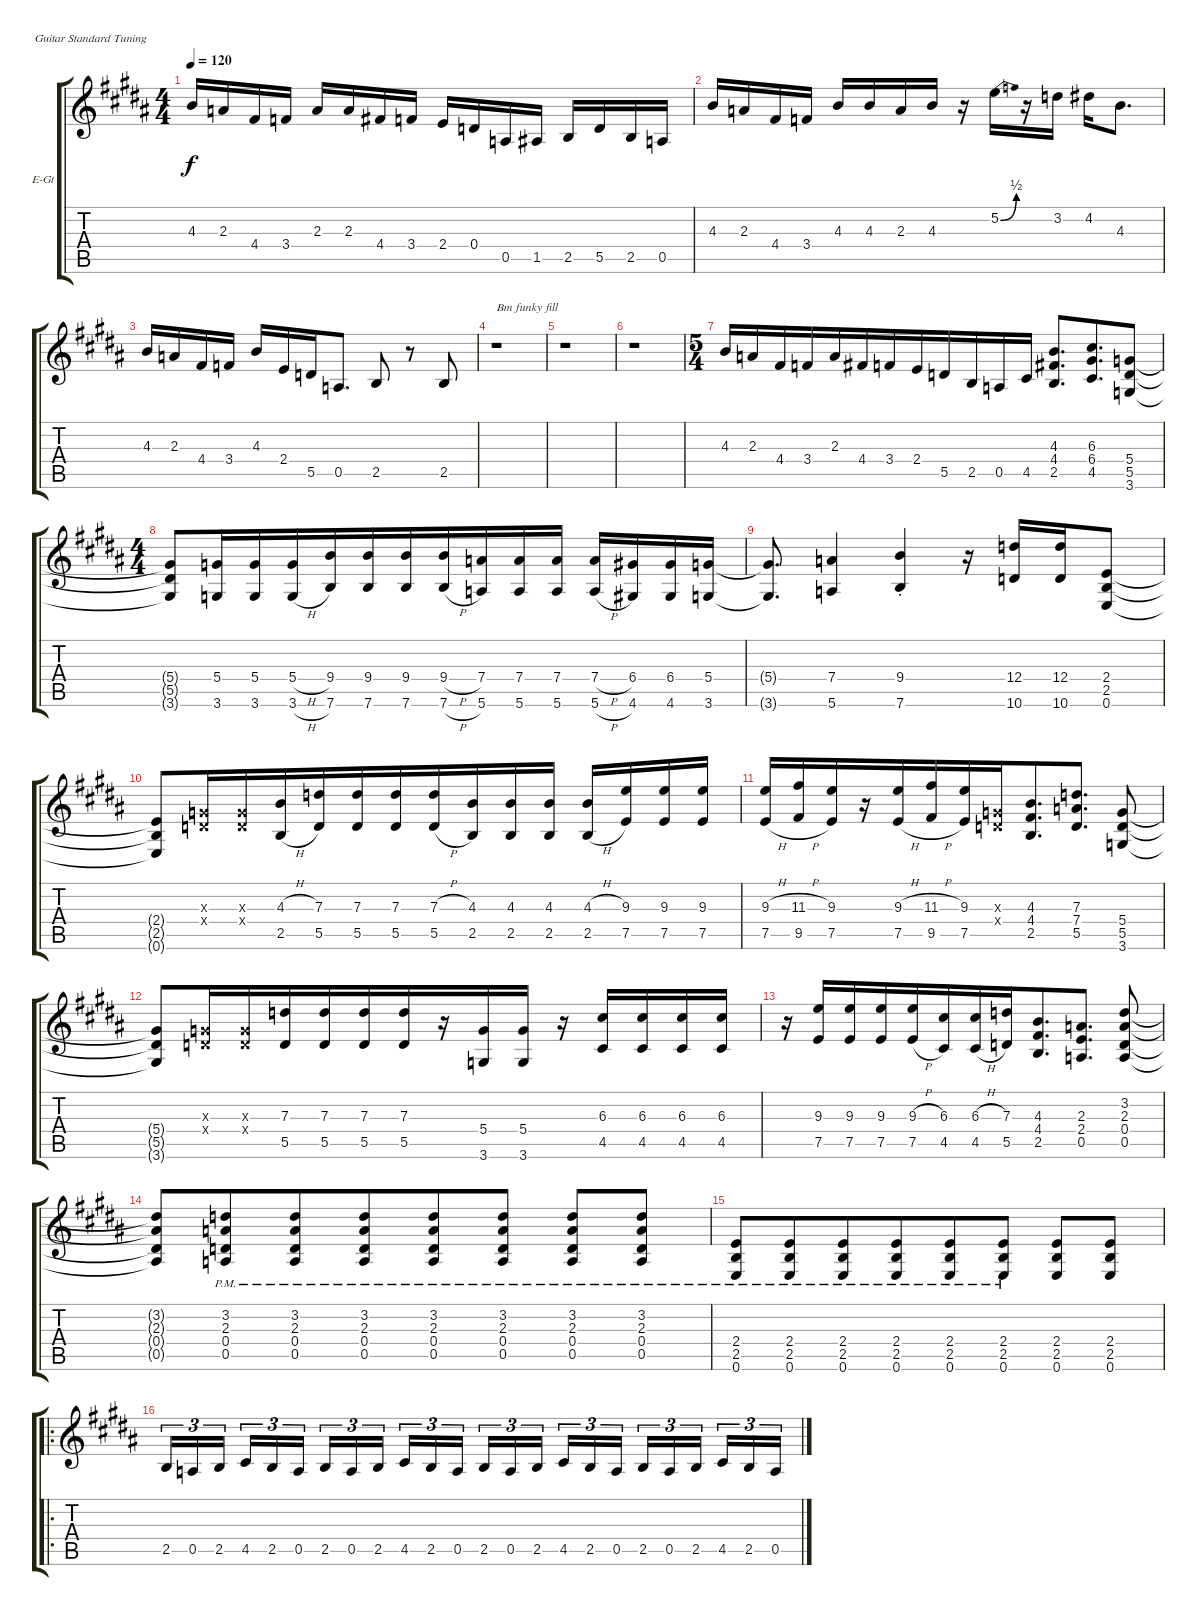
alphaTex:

\bracketExtendMode groupsimilarinstruments
\firstSystemTrackNameOrientation horizontal
\otherSystemsTrackNameOrientation horizontal
\track ("Nay Windhead" "E-Gt") {instrument overdrivenguitar}
\staff {score tabs}
\tuning (E4 B3 G3 D3 A2 E2)
\ts (4 4)
\tempo 120
\clef g2
\ks g#minor
4.3{acc forcenatural}.16{dy f} 2.3{acc forcenatural}.16 4.4{acc #}.16 3.4{acc forcenatural}.16 2.3{acc forcenatural}.16 2.3{acc forcenatural}.16 4.4{acc #}.16 3.4{acc forcenatural}.16 2.4{acc forcenatural}.16 0.4{acc forcenatural}.16 0.5{acc forcenatural}.16 1.5{acc #}.16 2.5{acc forcenatural}.16 5.5{acc forcenatural}.16 2.5{acc forcenatural}.16 0.5{acc forcenatural}.16 |
4.3{acc forcenatural}.16 2.3{acc forcenatural}.16 4.4{acc #}.16 3.4{acc forcenatural}.16 4.3{acc forcenatural}.16 4.3{acc forcenatural}.16 2.3{acc forcenatural}.16 4.3{acc forcenatural}.16 r.16 5.2{be (bend 0 0 60 2) acc forcenatural}.16 r.16 3.2{acc forcenatural}.16 4.2{acc #}.16 4.3{acc forcenatural}.8{d} |
4.3{acc forcenatural}.16 2.3{acc forcenatural}.16 4.4{acc #}.16 3.4{acc forcenatural}.16 4.3{acc forcenatural}.16 2.4{acc forcenatural}.16 5.5{acc forcenatural}.16 0.5{acc forcenatural}.8{d} 2.5{acc forcenatural}.8 r.8 2.5{acc forcenatural}.8 |
r.1{txt "Bm funky fill"} |
r.1 |
r.1 |
\ts (5 4)
\beaming (8 6 4)
4.3{acc forcenatural}.16 2.3{acc forcenatural}.16 4.4{acc #}.16 3.4{acc forcenatural}.16 2.3{acc forcenatural}.16 4.4{acc #}.16 3.4{acc forcenatural}.16 2.4{acc forcenatural}.16 5.5{acc forcenatural}.16 2.5{acc forcenatural}.16 0.5{acc forcenatural}.16 4.5{acc #}.16 (4.3{acc forcenatural} 4.4{acc #} 2.5{acc forcenatural}).8{d} (6.3{acc #} 6.4{acc #} 4.5{acc #}).8{d} (5.4{acc forcenatural} 5.5{acc forcenatural} 3.6{acc forcenatural}).8 |
\ts (4 4)
\beaming (8 6 4)
(5.4{t acc forcenatural} 5.5{t acc forcenatural} 3.6{t acc forcenatural}).8 (5.4{acc forcenatural} 3.6{acc forcenatural}).16 (5.4{acc forcenatural} 3.6{acc forcenatural}).16 (5.4{h acc forcenatural} 3.6{h acc forcenatural}).16 (9.4{acc forcenatural} 7.6{acc forcenatural}).16 (9.4{acc forcenatural} 7.6{acc forcenatural}).16 (9.4{acc forcenatural} 7.6{acc forcenatural}).16 (9.4{h acc forcenatural} 7.6{h acc forcenatural}).16 (7.4{acc forcenatural} 5.6{acc forcenatural}).16 (7.4{acc forcenatural} 5.6{acc forcenatural}).16 (7.4{acc forcenatural} 5.6{acc forcenatural}).16 (7.4{h acc forcenatural} 5.6{h acc forcenatural}).16 (6.4{acc #} 4.6{acc #}).16 (6.4{acc #} 4.6{acc #}).16 (5.4{acc forcenatural} 3.6{acc forcenatural}).16 |
(5.4{t acc forcenatural} 3.6{t acc forcenatural}).8{d} (7.4{acc forcenatural} 5.6{acc forcenatural}).4 (9.4{st acc forcenatural} 7.6{st acc forcenatural}).4 r.16 (12.4{acc forcenatural} 10.6{acc forcenatural}).16 (12.4{acc forcenatural} 10.6{acc forcenatural}).16 (2.4{acc forcenatural} 2.5{acc forcenatural} 0.6{acc forcenatural}).8 |
(2.4{t acc forcenatural} 2.5{t acc forcenatural} 0.6{t acc forcenatural}).8 (0.3{x acc forcenatural} 0.4{x acc forcenatural}).16 (0.3{x acc forcenatural} 0.4{x acc forcenatural}).16 (4.3{h acc forcenatural} 2.5{h acc forcenatural}).16 (7.3{acc forcenatural} 5.5{acc forcenatural}).16 (7.3{acc forcenatural} 5.5{acc forcenatural}).16 (7.3{acc forcenatural} 5.5{acc forcenatural}).16 (7.3{h acc forcenatural} 5.5{h acc forcenatural}).16 (4.3{acc forcenatural} 2.5{acc forcenatural}).16 (4.3{acc forcenatural} 2.5{acc forcenatural}).16 (4.3{acc forcenatural} 2.5{acc forcenatural}).16 (4.3{h acc forcenatural} 2.5{h acc forcenatural}).16 (9.3{acc forcenatural} 7.5{acc forcenatural}).16 (9.3{acc forcenatural} 7.5{acc forcenatural}).16 (9.3{acc forcenatural} 7.5{acc forcenatural}).16 |
(9.3{h acc forcenatural} 7.5{h acc forcenatural}).16 (11.3{h acc #} 9.5{h acc #}).16 (9.3{acc forcenatural} 7.5{acc forcenatural}).16 r.16 (9.3{h acc forcenatural} 7.5{h acc forcenatural}).16 (11.3{h acc #} 9.5{h acc #}).16 (9.3{acc forcenatural} 7.5{acc forcenatural}).16 (0.3{x acc forcenatural} 0.4{x acc forcenatural}).16 (4.3{acc forcenatural} 4.4{acc #} 2.5{acc forcenatural}).8{d} (7.3{acc forcenatural} 7.4{acc forcenatural} 5.5{acc forcenatural}).8{d} (5.4{acc forcenatural} 5.5{acc forcenatural} 3.6{acc forcenatural}).8 |
(5.4{t acc forcenatural} 5.5{t acc forcenatural} 3.6{t acc forcenatural}).8 (0.3{x acc forcenatural} 0.4{x acc forcenatural}).16 (0.3{x acc forcenatural} 0.4{x acc forcenatural}).16 (7.3{acc forcenatural} 5.5{acc forcenatural}).16 (7.3{acc forcenatural} 5.5{acc forcenatural}).16 (7.3{acc forcenatural} 5.5{acc forcenatural}).16 (7.3{acc forcenatural} 5.5{acc forcenatural}).16 r.16 (5.4{acc forcenatural} 3.6{acc forcenatural}).16 (5.4{acc forcenatural} 3.6{acc forcenatural}).16 r.16 (6.3{acc #} 4.5{acc #}).16 (6.3{acc #} 4.5{acc #}).16 (6.3{acc #} 4.5{acc #}).16 (6.3{acc #} 4.5{acc #}).16 |
r.16 (9.3{acc forcenatural} 7.5{acc forcenatural}).16 (9.3{acc forcenatural} 7.5{acc forcenatural}).16 (9.3{acc forcenatural} 7.5{acc forcenatural}).16 (9.3{h acc forcenatural} 7.5{h acc forcenatural}).16 (6.3{acc #} 4.5{acc #}).16 (6.3{h acc #} 4.5{h acc #}).16 (7.3{acc forcenatural} 5.5{acc forcenatural}).16 (4.3{acc forcenatural} 4.4{acc #} 2.5{acc forcenatural}).8{d} (2.3{acc forcenatural} 2.4{acc forcenatural} 0.5{acc forcenatural}).8{d} (3.2{acc forcenatural} 2.3{acc forcenatural} 0.4{acc forcenatural} 0.5{acc forcenatural}).8 |
(3.2{t acc forcenatural} 2.3{t acc forcenatural} 0.4{t acc forcenatural} 0.5{t acc forcenatural}).8 (3.2{pm acc forcenatural} 2.3{pm acc forcenatural} 0.4{pm acc forcenatural} 0.5{pm acc forcenatural}).8 (3.2{pm acc forcenatural} 2.3{pm acc forcenatural} 0.4{pm acc forcenatural} 0.5{pm acc forcenatural}).8 (3.2{pm acc forcenatural} 2.3{pm acc forcenatural} 0.4{pm acc forcenatural} 0.5{pm acc forcenatural}).8 (3.2{pm acc forcenatural} 2.3{pm acc forcenatural} 0.4{pm acc forcenatural} 0.5{pm acc forcenatural}).8 (3.2{pm acc forcenatural} 2.3{pm acc forcenatural} 0.4{pm acc forcenatural} 0.5{pm acc forcenatural}).8 (3.2{pm acc forcenatural} 2.3{pm acc forcenatural} 0.4{pm acc forcenatural} 0.5{pm acc forcenatural}).8 (3.2{pm acc forcenatural} 2.3{pm acc forcenatural} 0.4{pm acc forcenatural} 0.5{pm acc forcenatural}).8 |
(2.4{pm acc forcenatural} 2.5{pm acc forcenatural} 0.6{pm acc forcenatural}).8 (2.4{pm acc forcenatural} 2.5{pm acc forcenatural} 0.6{pm acc forcenatural}).8 (2.4{pm acc forcenatural} 2.5{pm acc forcenatural} 0.6{pm acc forcenatural}).8 (2.4{pm acc forcenatural} 2.5{pm acc forcenatural} 0.6{pm acc forcenatural}).8 (2.4{pm acc forcenatural} 2.5{pm acc forcenatural} 0.6{pm acc forcenatural}).8 (2.4{pm acc forcenatural} 2.5{pm acc forcenatural} 0.6{pm acc forcenatural}).8 (2.4{acc forcenatural} 2.5{acc forcenatural} 0.6{acc forcenatural}).8 (2.4{acc forcenatural} 2.5{acc forcenatural} 0.6{acc forcenatural}).8 |
\ro
\beaming (8 2 2 2 2)
2.5{acc forcenatural}.16{tu (3 2)} 0.5{acc forcenatural}.16{tu (3 2)} 2.5{acc forcenatural}.16{tu (3 2)} 4.5{acc #}.16{tu (3 2)} 2.5{acc forcenatural}.16{tu (3 2)} 0.5{acc forcenatural}.16{tu (3 2)} 2.5{acc forcenatural}.16{tu (3 2)} 0.5{acc forcenatural}.16{tu (3 2)} 2.5{acc forcenatural}.16{tu (3 2)} 4.5{acc #}.16{tu (3 2)} 2.5{acc forcenatural}.16{tu (3 2)} 0.5{acc forcenatural}.16{tu (3 2)} 2.5{acc forcenatural}.16{tu (3 2)} 0.5{acc forcenatural}.16{tu (3 2)} 2.5{acc forcenatural}.16{tu (3 2)} 4.5{acc #}.16{tu (3 2)} 2.5{acc forcenatural}.16{tu (3 2)} 0.5{acc forcenatural}.16{tu (3 2)} 2.5{acc forcenatural}.16{tu (3 2)} 0.5{acc forcenatural}.16{tu (3 2)} 2.5{acc forcenatural}.16{tu (3 2)} 4.5{acc #}.16{tu (3 2)} 2.5{acc forcenatural}.16{tu (3 2)} 0.5{acc forcenatural}.16{tu (3 2)}
